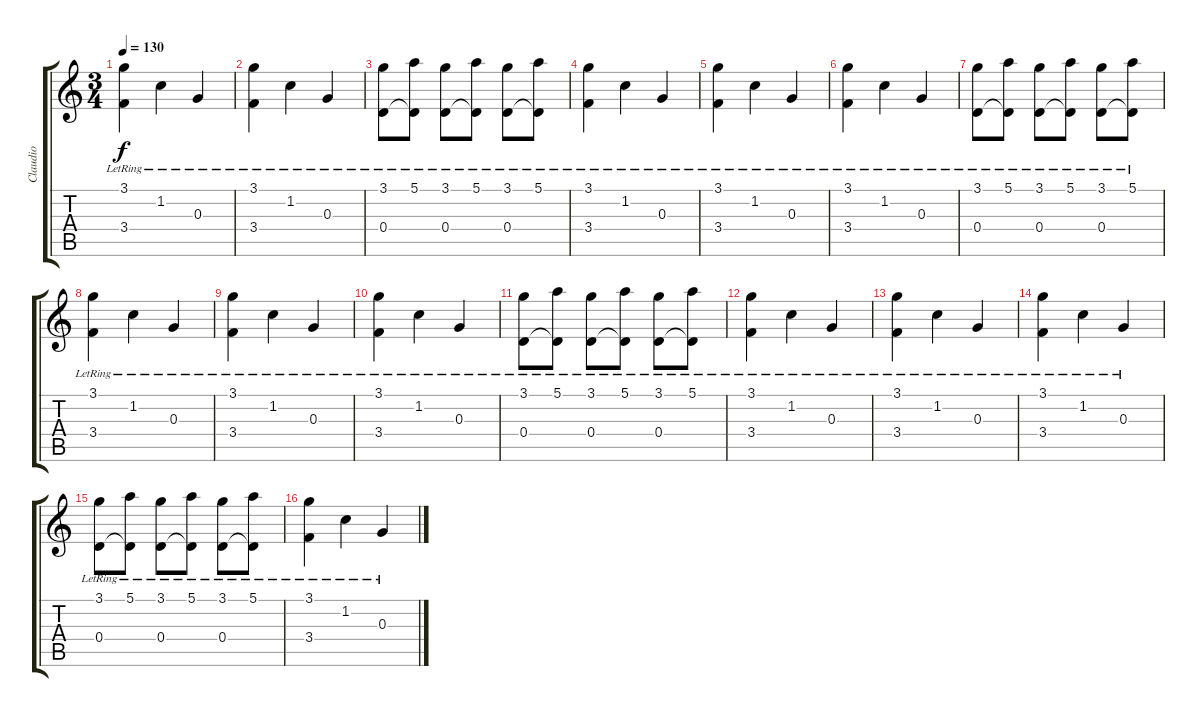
\track ("Claudio" "Claudio") {instrument overdrivenguitar}
\staff {score tabs}
\tuning (E4 B3 G3 D3 A2 D2) {hide}
\ts (3 4)
\tempo 130
\clef g2
\ks c
(3.1{lr} 3.4{lr}).4{dy f} 1.2{lr}.4 0.3{lr}.4 |
(3.1{lr} 3.4{lr}).4 1.2{lr}.4 0.3{lr}.4 |
(3.1{lr} 0.4{lr}).8 (5.1{lr} 0.4{t}).8 (3.1{lr} 0.4{lr}).8 (5.1{lr} 0.4{t}).8 (3.1{lr} 0.4{lr}).8 (5.1{lr} 0.4{t}).8 |
(3.1{lr} 3.4{lr}).4 1.2{lr}.4 0.3{lr}.4 |
(3.1{lr} 3.4{lr}).4 1.2{lr}.4 0.3{lr}.4 |
(3.1{lr} 3.4{lr}).4 1.2{lr}.4 0.3{lr}.4 |
(3.1{lr} 0.4{lr}).8 (5.1{lr} 0.4{t}).8 (3.1{lr} 0.4{lr}).8 (5.1{lr} 0.4{t}).8 (3.1{lr} 0.4{lr}).8 (5.1{lr} 0.4{t}).8 |
(3.1{lr} 3.4{lr}).4 1.2{lr}.4 0.3{lr}.4 |
(3.1{lr} 3.4{lr}).4 1.2{lr}.4 0.3{lr}.4 |
(3.1{lr} 3.4{lr}).4 1.2{lr}.4 0.3{lr}.4 |
(3.1{lr} 0.4{lr}).8 (5.1{lr} 0.4{t}).8 (3.1{lr} 0.4{lr}).8 (5.1{lr} 0.4{t}).8 (3.1{lr} 0.4{lr}).8 (5.1{lr} 0.4{t}).8 |
(3.1{lr} 3.4{lr}).4 1.2{lr}.4 0.3{lr}.4 |
(3.1{lr} 3.4{lr}).4 1.2{lr}.4 0.3{lr}.4 |
(3.1{lr} 3.4{lr}).4 1.2{lr}.4 0.3{lr}.4 |
(3.1{lr} 0.4{lr}).8 (5.1{lr} 0.4{t}).8 (3.1{lr} 0.4{lr}).8 (5.1{lr} 0.4{t}).8 (3.1{lr} 0.4{lr}).8 (5.1{lr} 0.4{t}).8 |
(3.1{lr} 3.4{lr}).4 1.2{lr}.4 0.3{lr}.4
